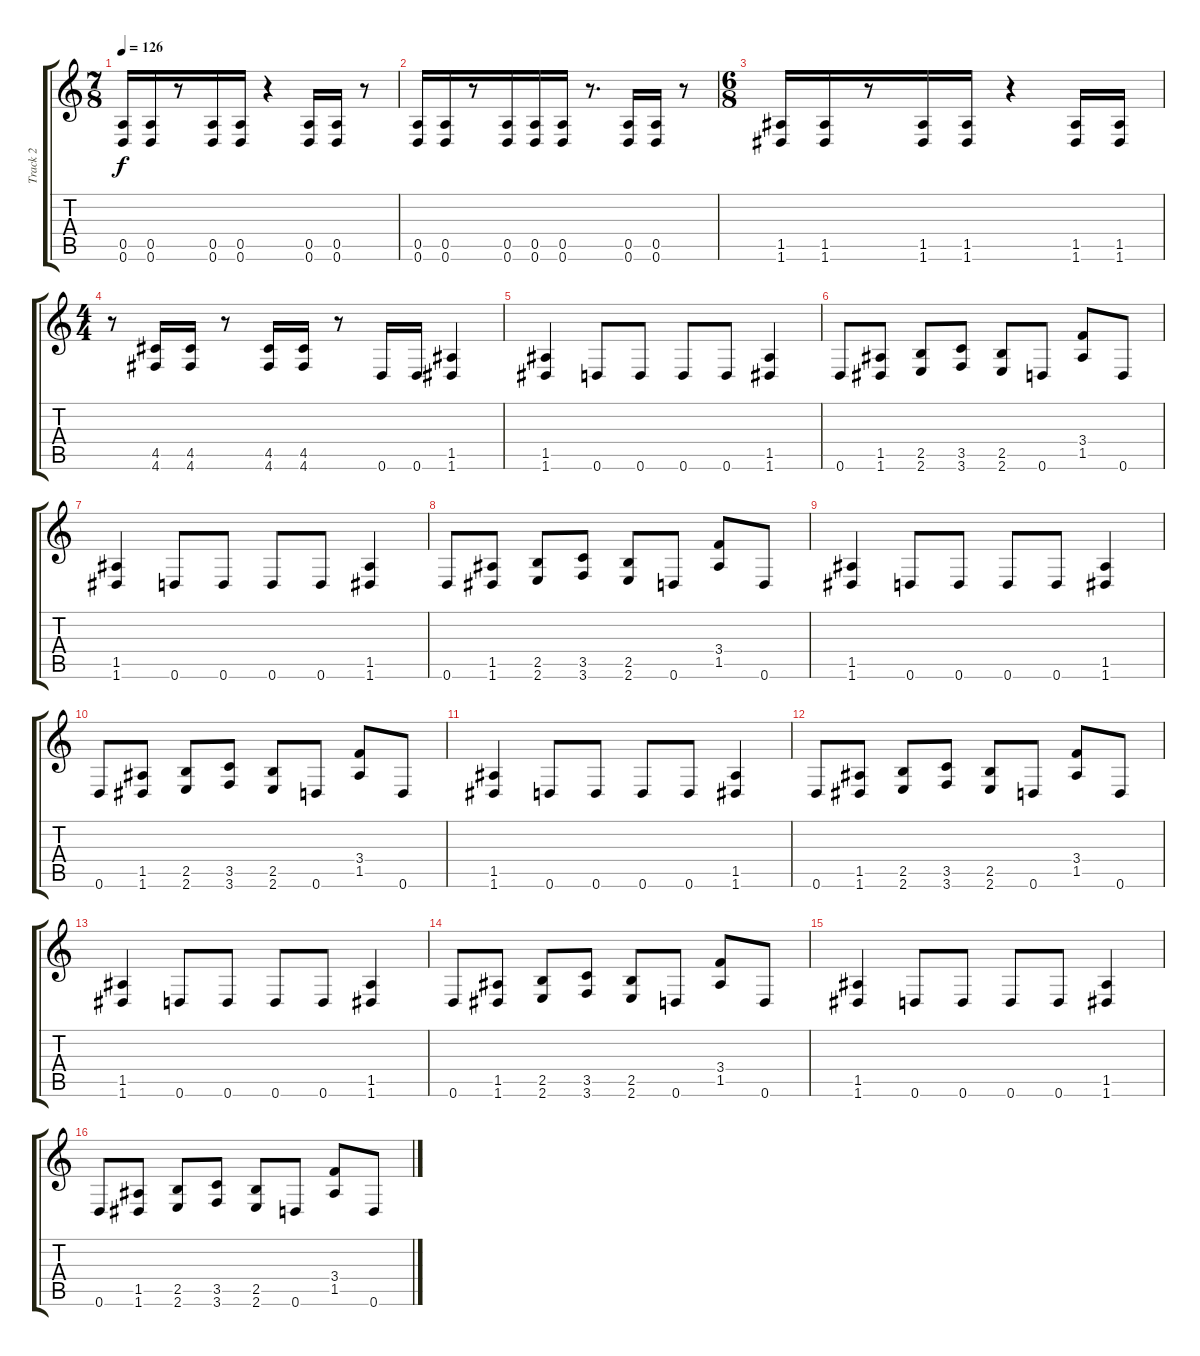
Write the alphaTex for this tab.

\track ("Track 2" "Track 2") {instrument distortionguitar}
\staff {score tabs}
\tuning (D4 B3 G3 D3 A2 D2) {hide}
\ts (7 8)
\tempo 126
\clef g2
\ks c
(0.5 0.6).16{dy f} (0.5 0.6).16 r.8 (0.5 0.6).16 (0.5 0.6).16 r.4 (0.5 0.6).16 (0.5 0.6).16 r.8 |
(0.5 0.6).16 (0.5 0.6).16 r.8 (0.5 0.6).16 (0.5 0.6).16 (0.5 0.6).16 r.8{d} (0.5 0.6).16 (0.5 0.6).16 r.8 |
\ts (6 8)
(1.5 1.6).16 (1.5 1.6).16 r.8 (1.5 1.6).16 (1.5 1.6).16 r.4 (1.5 1.6).16 (1.5 1.6).16 |
\ts (4 4)
r.8 (4.5 4.6).16 (4.5 4.6).16 r.8 (4.5 4.6).16 (4.5 4.6).16 r.8 0.6.16 0.6.16 (1.5 1.6).4 |
(1.5 1.6).4 0.6.8 0.6.8 0.6.8 0.6.8 (1.5 1.6).4 |
0.6.8 (1.5 1.6).8 (2.5 2.6).8 (3.5 3.6).8 (2.5 2.6).8 0.6.8 (3.4 1.5).8 0.6.8 |
(1.5 1.6).4 0.6.8 0.6.8 0.6.8 0.6.8 (1.5 1.6).4 |
0.6.8 (1.5 1.6).8 (2.5 2.6).8 (3.5 3.6).8 (2.5 2.6).8 0.6.8 (3.4 1.5).8 0.6.8 |
(1.5 1.6).4 0.6.8 0.6.8 0.6.8 0.6.8 (1.5 1.6).4 |
0.6.8 (1.5 1.6).8 (2.5 2.6).8 (3.5 3.6).8 (2.5 2.6).8 0.6.8 (3.4 1.5).8 0.6.8 |
(1.5 1.6).4 0.6.8 0.6.8 0.6.8 0.6.8 (1.5 1.6).4 |
0.6.8 (1.5 1.6).8 (2.5 2.6).8 (3.5 3.6).8 (2.5 2.6).8 0.6.8 (3.4 1.5).8 0.6.8 |
(1.5 1.6).4 0.6.8 0.6.8 0.6.8 0.6.8 (1.5 1.6).4 |
0.6.8 (1.5 1.6).8 (2.5 2.6).8 (3.5 3.6).8 (2.5 2.6).8 0.6.8 (3.4 1.5).8 0.6.8 |
(1.5 1.6).4 0.6.8 0.6.8 0.6.8 0.6.8 (1.5 1.6).4 |
0.6.8 (1.5 1.6).8 (2.5 2.6).8 (3.5 3.6).8 (2.5 2.6).8 0.6.8 (3.4 1.5).8 0.6.8
